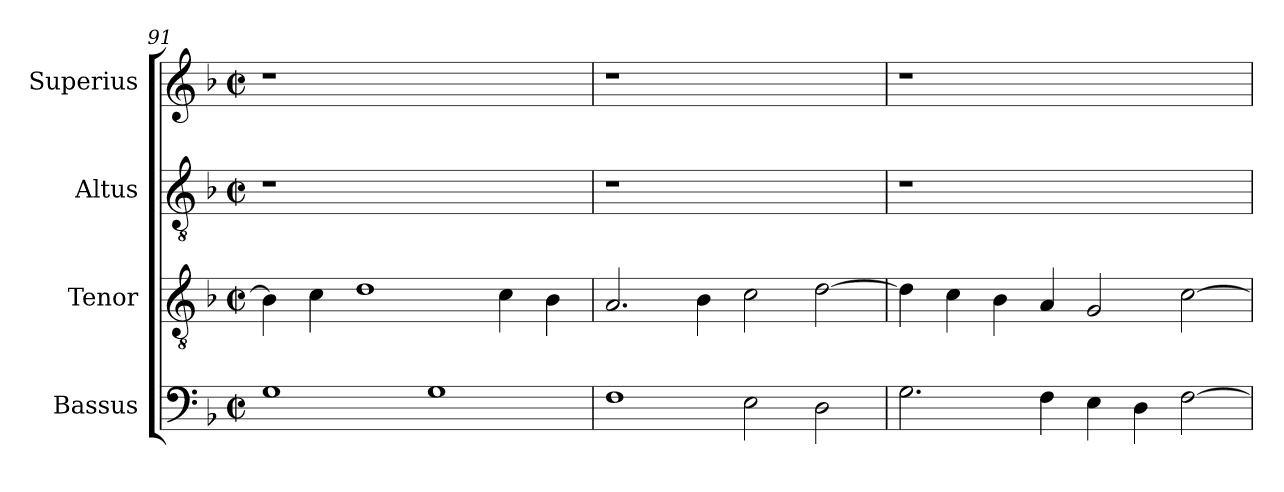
**kern	**kern	**kern	**kern
*part4	*part3	*part2	*part1
*staff4	*staff3	*staff2	*staff1
*I"Bassus	*I"Tenor	*I"Altus	*I"Superius
*I'B.	*I'T.	*I'A.	*I'S.
*clefF4	*clefGv2	*clefGv2	*clefG2
*	*ITrd7c12	*ITrd7c12	*
*k[b-]	*k[b-]	*k[b-]	*k[b-]
*F:	*F:	*F:	*F:
*M2/2	*M2/2	*M2/2	*M2/2
*met(c|)	*met(c|)	*met(c|)	*met(c|)
=91	=91	=91	=91
!	!	!LO:N:vis=1	!LO:N:vis=1
1Gi	4BB-i\]	1r	1r
.	4Ci\	.	.
.	1Di	.	.
1Gi	.	1ryy	1ryy
.	4Ci\	.	.
.	4BB-i\	.	.
=92	=92	=92	=92
!	!	!LO:N:vis=1	!LO:N:vis=1
1Fi	2.AAi/	1r	1r
.	4BB-i\	.	.
2Ei\	2Ci\	1ryy	1ryy
2Di\	[>2Di\	.	.
!!LO:PB:g=z
=93	=93	=93	=93
!	!	!LO:N:vis=1	!LO:N:vis=1
2.Gi\	4Di\]	1r	1r
.	4Ci\	.	.
.	4BB-i\	.	.
4Fi\	4AAi/	.	.
4Ei\	2GGi/	1ryy	1ryy
4Di\	.	.	.
[>2Fi\	[>2Ci\	.	.
=	=	=	=
*-	*-	*-	*-
